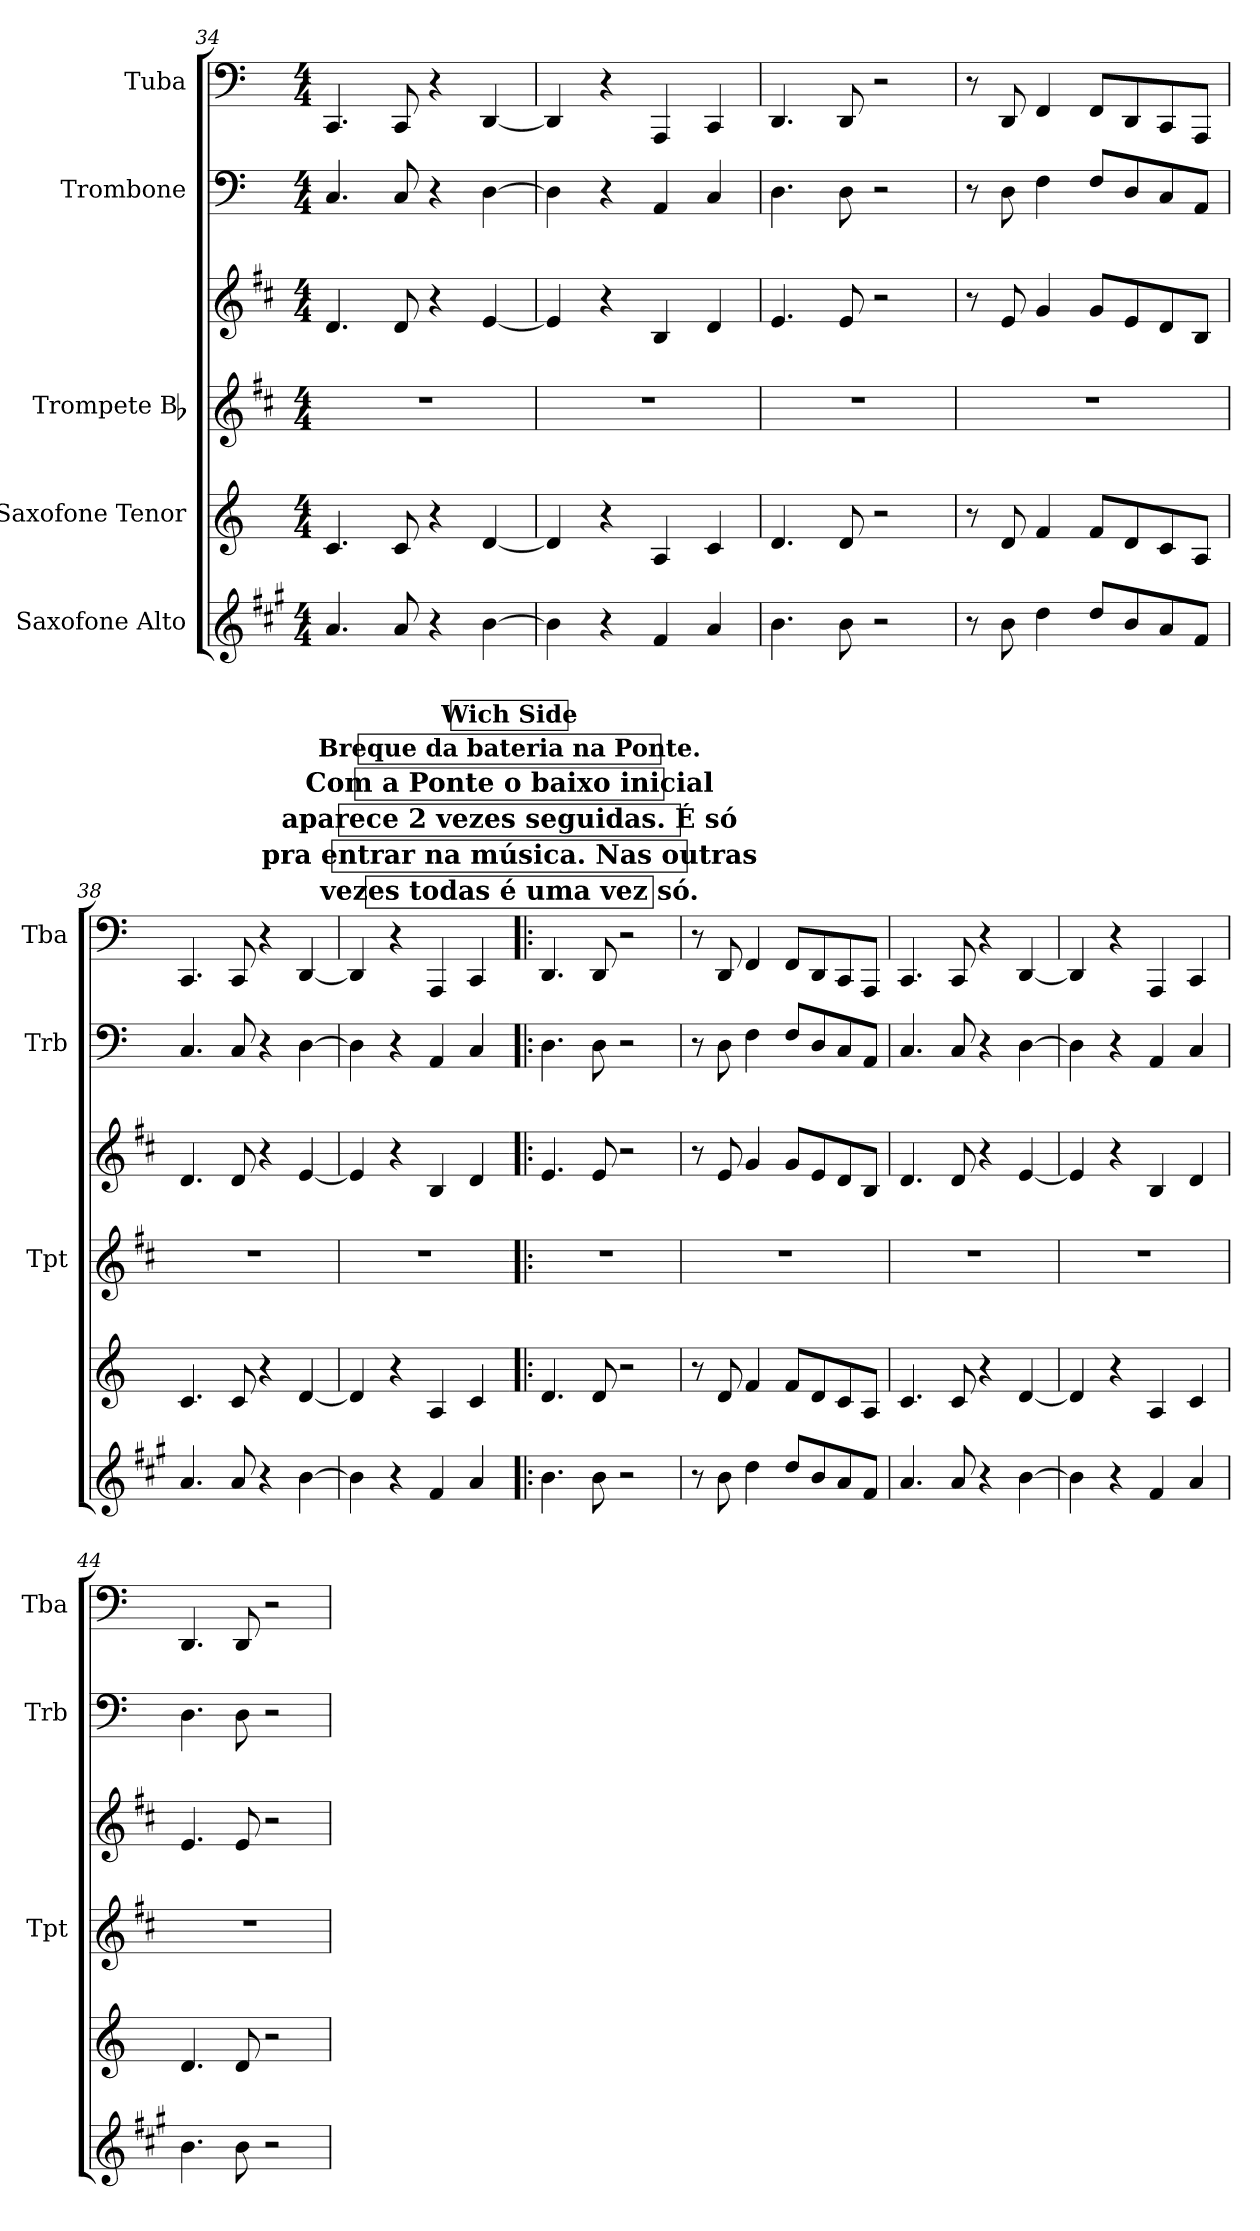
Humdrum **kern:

**kern	**kern	**kern	**kern	**kern	**kern
*part5	*part4	*part3	*part3	*part2	*part1
*staff6	*staff5	*staff4	*staff3	*staff2	*staff1
*I"Saxofone Alto	*I"Saxofone Tenor	*I"Trompete Bb	*	*I"Trombone	*I"Tuba
*	*	*I'Tpt	*	*I'Trb	*I'Tba
*clefG2	*clefG2	*clefG2	*clefG2	*clefF4	*clefF4
*ITrd5c9	*ITrd8c14	*ITrd1c2	*ITrd1c2	*	*
*k[]	*k[]	*k[]	*k[]	*k[]	*k[]
*M4/4	*M4/4	*M4/4	*M4/4	*M4/4	*M4/4
=34	=34	=34	=34	=34	=34
4.c/	4.C/	1r	4.c/	4.C/	4.CC/
8c/	8C/	.	8c/	8C/	8CC/
4r	4r	.	4r	4r	4r
[4d\	[4D/	.	[4d/	[4D\	[4DD/
=35	=35	=35	=35	=35	=35
4d\]	4D/]	1r	4d/]	4D\]	4DD/]
4r	4r	.	4r	4r	4r
4A/	4AA/	.	4A/	4AA/	4AAA/
4c/	4C/	.	4c/	4C/	4CC/
=36	=36	=36	=36	=36	=36
4.d\	4.D/	1r	4.d/	4.D\	4.DD/
8d\	8D/	.	8d/	8D\	8DD/
2r	2r	.	2r	2r	2r
=37	=37	=37	=37	=37	=37
8r	8r	1r	8r	8r	8r
8d\	8D/	.	8d/	8D\	8DD/
4f\	4F/	.	4f/	4F\	4FF/
8f/L	8F/L	.	8f/L	8F/L	8FF/L
8d/	8D/	.	8d/	8D/	8DD/
8c/	8C/	.	8c/	8C/	8CC/
8A/J	8AA/J	.	8A/J	8AA/J	8AAA/J
=38	=38	=38	=38	=38	=38
4.c/	4.C/	1r	4.c/	4.C/	4.CC/
8c/	8C/	.	8c/	8C/	8CC/
4r	4r	.	4r	4r	4r
[4d\	[4D/	.	[4d/	[4D\	[4DD/
=39	=39	=39	=39	=39	=39
4d\]	4D/]	1r	4d/]	4D\]	4DD/]
4r	4r	.	4r	4r	4r
4A/	4AA/	.	4A/	4AA/	4AAA/
4c/	4C/	.	4c/	4C/	4CC/
!!LO:REH:place=s1:b:t=vezes todas é uma vez só.
!!LO:REH:place=s1:b:t=pra entrar na música. Nas outras
!!LO:REH:place=s1:b:t=aparece  2 vezes seguidas. É só
!!LO:REH:place=s1:b:t=Com a Ponte o baixo inicial
!!LO:REH:place=s1:a:B:fs=14:t=Breque da bateria na Ponte.
!!LO:REH:place=s1:a:B:fs=14:t=Wich Side
=40!|:	=40!|:	=40!|:	=40!|:	=40!|:	=40!|:
4.d\	4.D/	1r	4.d/	4.D\	4.DD/
8d\	8D/	.	8d/	8D\	8DD/
2r	2r	.	2r	2r	2r
=41	=41	=41	=41	=41	=41
8r	8r	1r	8r	8r	8r
8d\	8D/	.	8d/	8D\	8DD/
4f\	4F/	.	4f/	4F\	4FF/
8f/L	8F/L	.	8f/L	8F/L	8FF/L
8d/	8D/	.	8d/	8D/	8DD/
8c/	8C/	.	8c/	8C/	8CC/
8A/J	8AA/J	.	8A/J	8AA/J	8AAA/J
=42	=42	=42	=42	=42	=42
4.c/	4.C/	1r	4.c/	4.C/	4.CC/
8c/	8C/	.	8c/	8C/	8CC/
4r	4r	.	4r	4r	4r
[4d\	[4D/	.	[4d/	[4D\	[4DD/
=43	=43	=43	=43	=43	=43
4d\]	4D/]	1r	4d/]	4D\]	4DD/]
4r	4r	.	4r	4r	4r
4A/	4AA/	.	4A/	4AA/	4AAA/
4c/	4C/	.	4c/	4C/	4CC/
=44	=44	=44	=44	=44	=44
4.d\	4.D/	1r	4.d/	4.D\	4.DD/
8d\	8D/	.	8d/	8D\	8DD/
2r	2r	.	2r	2r	2r
=	=	=	=	=	=
*-	*-	*-	*-	*-	*-
